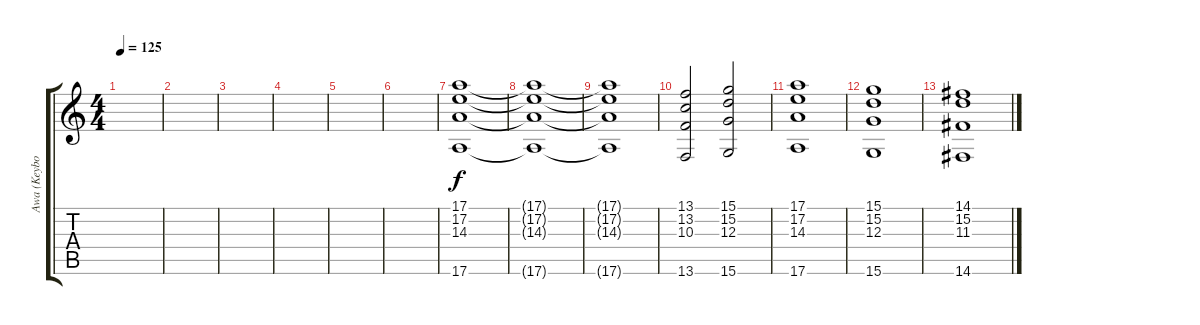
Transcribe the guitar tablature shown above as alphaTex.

\track ("Awa (Keybords 1)" "Awa (Keybo") {instrument churchorgan}
\staff {score tabs}
\tuning (E4 B3 G3 D3 A2 E2) {hide}
\ts (4 4)
\tempo 125
\clef g2
\ks c
|
|
|
|
|
|
(17.1 17.2 14.3 17.6).1{volume 10} |
(17.1{t} 17.2{t} 14.3{t} 17.6{t}).1 |
(17.1{t} 17.2{t} 14.3{t} 17.6{t}).1 |
(13.1 13.2 10.3 13.6).2 (15.1 15.2 12.3 15.6).2 |
(17.1 17.2 14.3 17.6).1 |
(15.1 15.2 12.3 15.6).1 |
(14.1 15.2 11.3 14.6).1
